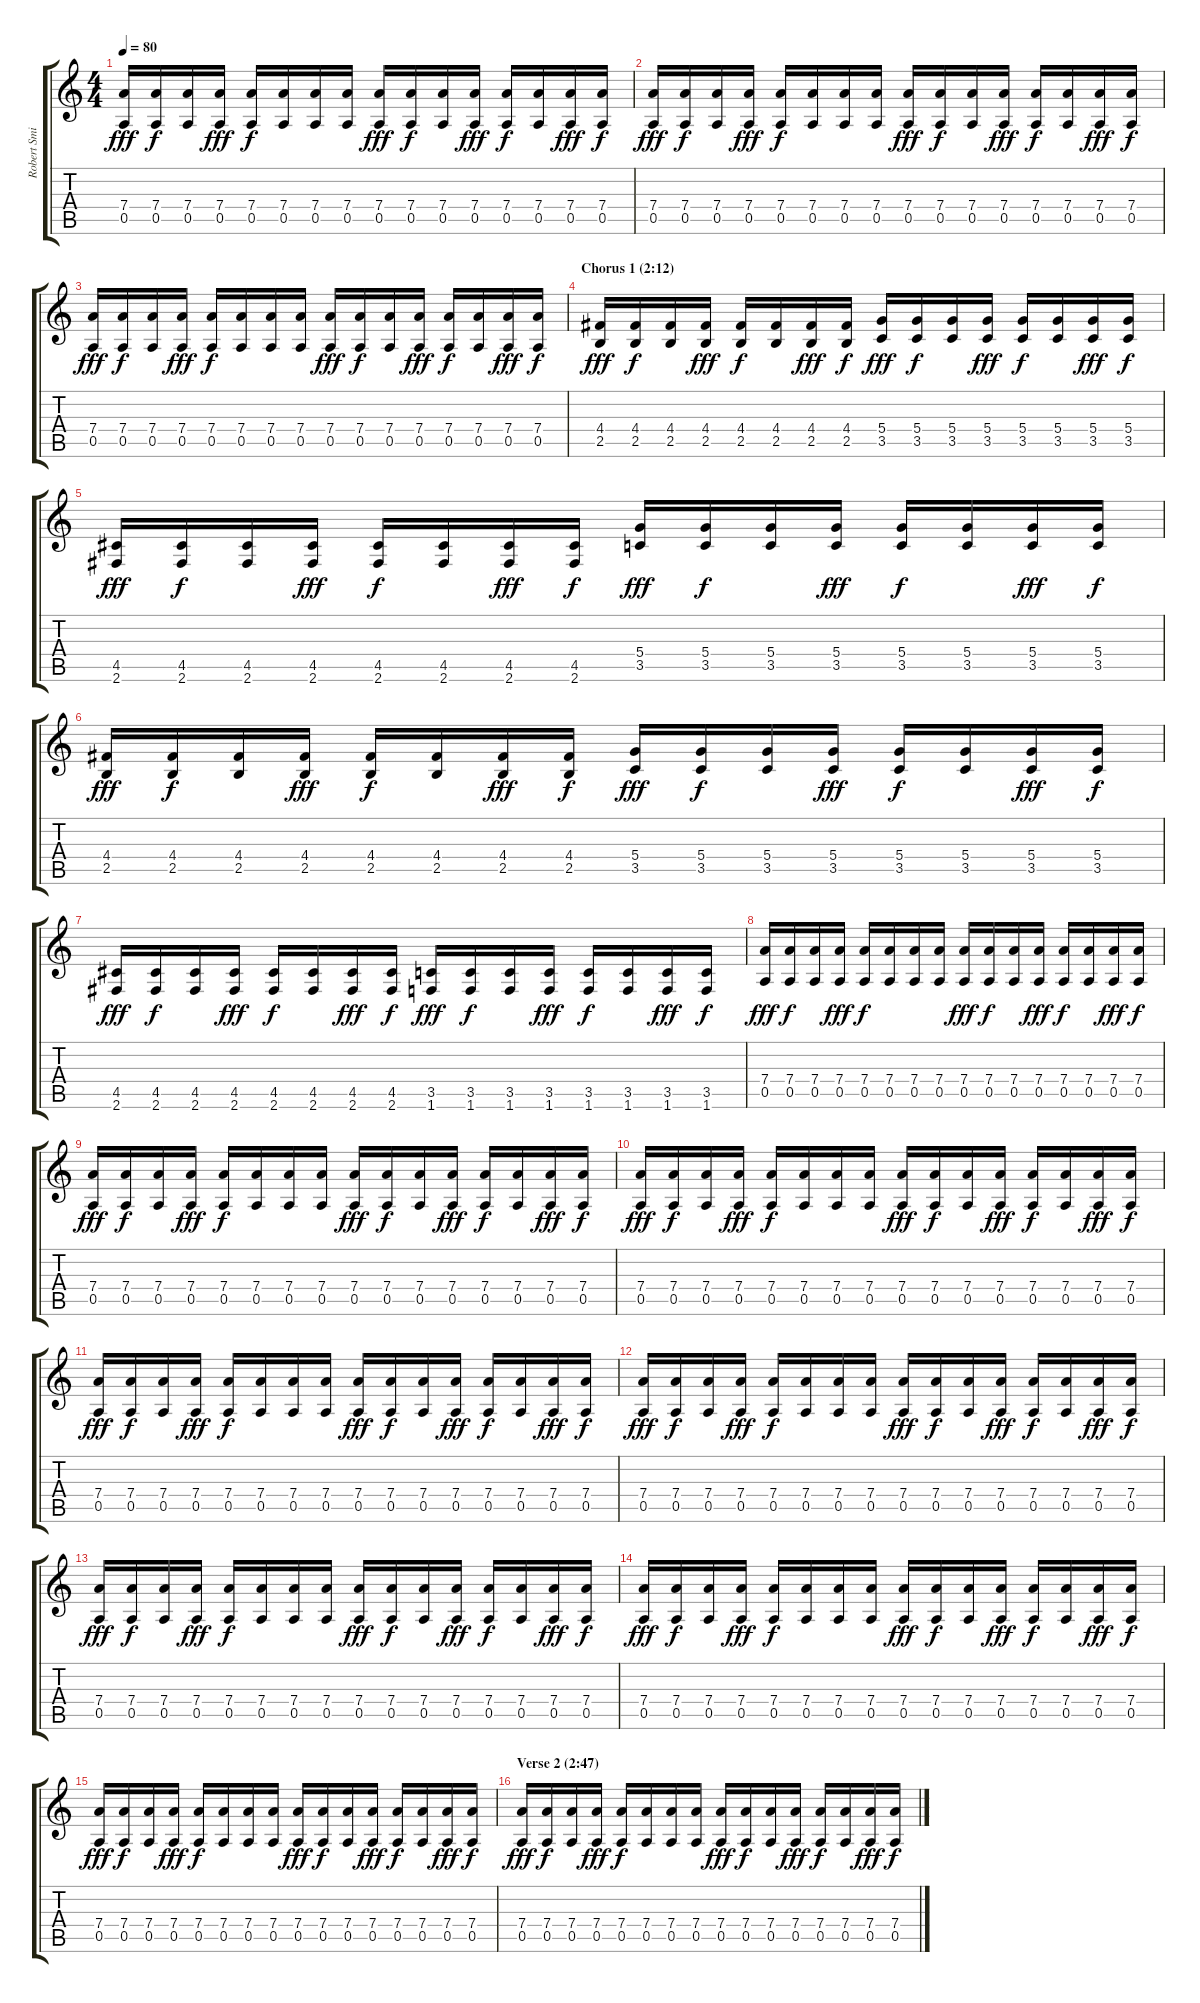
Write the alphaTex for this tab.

\track ("Robert Smith (guitar 2)" "Robert Smi") {instrument electricguitarmuted}
\staff {score tabs}
\tuning (E4 B3 G3 D3 A2 E2) {hide}
\ts (4 4)
\tempo 80
\clef g2
\ks c
(7.4 0.5).16{dy fff} (7.4 0.5).16{dy f} (7.4 0.5).16 (7.4 0.5).16{dy fff} (7.4 0.5).16{dy f} (7.4 0.5).16 (7.4 0.5).16 (7.4 0.5).16 (7.4 0.5).16{dy fff} (7.4 0.5).16{dy f} (7.4 0.5).16 (7.4 0.5).16{dy fff} (7.4 0.5).16{dy f} (7.4 0.5).16 (7.4 0.5).16{dy fff} (7.4 0.5).16{dy f} |
(7.4 0.5).16{dy fff} (7.4 0.5).16{dy f} (7.4 0.5).16 (7.4 0.5).16{dy fff} (7.4 0.5).16{dy f} (7.4 0.5).16 (7.4 0.5).16 (7.4 0.5).16 (7.4 0.5).16{dy fff} (7.4 0.5).16{dy f} (7.4 0.5).16 (7.4 0.5).16{dy fff} (7.4 0.5).16{dy f} (7.4 0.5).16 (7.4 0.5).16{dy fff} (7.4 0.5).16{dy f} |
(7.4 0.5).16{dy fff} (7.4 0.5).16{dy f} (7.4 0.5).16 (7.4 0.5).16{dy fff} (7.4 0.5).16{dy f} (7.4 0.5).16 (7.4 0.5).16 (7.4 0.5).16 (7.4 0.5).16{dy fff} (7.4 0.5).16{dy f} (7.4 0.5).16 (7.4 0.5).16{dy fff} (7.4 0.5).16{dy f} (7.4 0.5).16 (7.4 0.5).16{dy fff} (7.4 0.5).16{dy f} |
\section ("" "Chorus 1 (2:12)")
(4.4 2.5).16{dy fff} (4.4 2.5).16{dy f} (4.4 2.5).16 (4.4 2.5).16{dy fff} (4.4 2.5).16{dy f} (4.4 2.5).16 (4.4 2.5).16{dy fff} (4.4 2.5).16{dy f} (5.4 3.5).16{dy fff} (5.4 3.5).16{dy f} (5.4 3.5).16 (5.4 3.5).16{dy fff} (5.4 3.5).16{dy f} (5.4 3.5).16 (5.4 3.5).16{dy fff} (5.4 3.5).16{dy f} |
(4.5 2.6).16{dy fff} (4.5 2.6).16{dy f} (4.5 2.6).16 (4.5 2.6).16{dy fff} (4.5 2.6).16{dy f} (4.5 2.6).16 (4.5 2.6).16{dy fff} (4.5 2.6).16{dy f} (5.4 3.5).16{dy fff} (5.4 3.5).16{dy f} (5.4 3.5).16 (5.4 3.5).16{dy fff} (5.4 3.5).16{dy f} (5.4 3.5).16 (5.4 3.5).16{dy fff} (5.4 3.5).16{dy f} |
(4.4 2.5).16{dy fff} (4.4 2.5).16{dy f} (4.4 2.5).16 (4.4 2.5).16{dy fff} (4.4 2.5).16{dy f} (4.4 2.5).16 (4.4 2.5).16{dy fff} (4.4 2.5).16{dy f} (5.4 3.5).16{dy fff} (5.4 3.5).16{dy f} (5.4 3.5).16 (5.4 3.5).16{dy fff} (5.4 3.5).16{dy f} (5.4 3.5).16 (5.4 3.5).16{dy fff} (5.4 3.5).16{dy f} |
(4.5 2.6).16{dy fff} (4.5 2.6).16{dy f} (4.5 2.6).16 (4.5 2.6).16{dy fff} (4.5 2.6).16{dy f} (4.5 2.6).16 (4.5 2.6).16{dy fff} (4.5 2.6).16{dy f} (3.5 1.6).16{dy fff} (3.5 1.6).16{dy f} (3.5 1.6).16 (3.5 1.6).16{dy fff} (3.5 1.6).16{dy f} (3.5 1.6).16 (3.5 1.6).16{dy fff} (3.5 1.6).16{dy f} |
(7.4 0.5).16{dy fff} (7.4 0.5).16{dy f} (7.4 0.5).16 (7.4 0.5).16{dy fff} (7.4 0.5).16{dy f} (7.4 0.5).16 (7.4 0.5).16 (7.4 0.5).16 (7.4 0.5).16{dy fff} (7.4 0.5).16{dy f} (7.4 0.5).16 (7.4 0.5).16{dy fff} (7.4 0.5).16{dy f} (7.4 0.5).16 (7.4 0.5).16{dy fff} (7.4 0.5).16{dy f} |
(7.4 0.5).16{dy fff} (7.4 0.5).16{dy f} (7.4 0.5).16 (7.4 0.5).16{dy fff} (7.4 0.5).16{dy f} (7.4 0.5).16 (7.4 0.5).16 (7.4 0.5).16 (7.4 0.5).16{dy fff} (7.4 0.5).16{dy f} (7.4 0.5).16 (7.4 0.5).16{dy fff} (7.4 0.5).16{dy f} (7.4 0.5).16 (7.4 0.5).16{dy fff} (7.4 0.5).16{dy f} |
(7.4 0.5).16{dy fff} (7.4 0.5).16{dy f} (7.4 0.5).16 (7.4 0.5).16{dy fff} (7.4 0.5).16{dy f} (7.4 0.5).16 (7.4 0.5).16 (7.4 0.5).16 (7.4 0.5).16{dy fff} (7.4 0.5).16{dy f} (7.4 0.5).16 (7.4 0.5).16{dy fff} (7.4 0.5).16{dy f} (7.4 0.5).16 (7.4 0.5).16{dy fff} (7.4 0.5).16{dy f} |
(7.4 0.5).16{dy fff} (7.4 0.5).16{dy f} (7.4 0.5).16 (7.4 0.5).16{dy fff} (7.4 0.5).16{dy f} (7.4 0.5).16 (7.4 0.5).16 (7.4 0.5).16 (7.4 0.5).16{dy fff} (7.4 0.5).16{dy f} (7.4 0.5).16 (7.4 0.5).16{dy fff} (7.4 0.5).16{dy f} (7.4 0.5).16 (7.4 0.5).16{dy fff} (7.4 0.5).16{dy f} |
(7.4 0.5).16{dy fff} (7.4 0.5).16{dy f} (7.4 0.5).16 (7.4 0.5).16{dy fff} (7.4 0.5).16{dy f} (7.4 0.5).16 (7.4 0.5).16 (7.4 0.5).16 (7.4 0.5).16{dy fff} (7.4 0.5).16{dy f} (7.4 0.5).16 (7.4 0.5).16{dy fff} (7.4 0.5).16{dy f} (7.4 0.5).16 (7.4 0.5).16{dy fff} (7.4 0.5).16{dy f} |
(7.4 0.5).16{dy fff} (7.4 0.5).16{dy f} (7.4 0.5).16 (7.4 0.5).16{dy fff} (7.4 0.5).16{dy f} (7.4 0.5).16 (7.4 0.5).16 (7.4 0.5).16 (7.4 0.5).16{dy fff} (7.4 0.5).16{dy f} (7.4 0.5).16 (7.4 0.5).16{dy fff} (7.4 0.5).16{dy f} (7.4 0.5).16 (7.4 0.5).16{dy fff} (7.4 0.5).16{dy f} |
(7.4 0.5).16{dy fff} (7.4 0.5).16{dy f} (7.4 0.5).16 (7.4 0.5).16{dy fff} (7.4 0.5).16{dy f} (7.4 0.5).16 (7.4 0.5).16 (7.4 0.5).16 (7.4 0.5).16{dy fff} (7.4 0.5).16{dy f} (7.4 0.5).16 (7.4 0.5).16{dy fff} (7.4 0.5).16{dy f} (7.4 0.5).16 (7.4 0.5).16{dy fff} (7.4 0.5).16{dy f} |
(7.4 0.5).16{dy fff} (7.4 0.5).16{dy f} (7.4 0.5).16 (7.4 0.5).16{dy fff} (7.4 0.5).16{dy f} (7.4 0.5).16 (7.4 0.5).16 (7.4 0.5).16 (7.4 0.5).16{dy fff} (7.4 0.5).16{dy f} (7.4 0.5).16 (7.4 0.5).16{dy fff} (7.4 0.5).16{dy f} (7.4 0.5).16 (7.4 0.5).16{dy fff} (7.4 0.5).16{dy f} |
\section ("" "Verse 2 (2:47)")
(7.4 0.5).16{dy fff} (7.4 0.5).16{dy f} (7.4 0.5).16 (7.4 0.5).16{dy fff} (7.4 0.5).16{dy f} (7.4 0.5).16 (7.4 0.5).16 (7.4 0.5).16 (7.4 0.5).16{dy fff} (7.4 0.5).16{dy f} (7.4 0.5).16 (7.4 0.5).16{dy fff} (7.4 0.5).16{dy f} (7.4 0.5).16 (7.4 0.5).16{dy fff} (7.4 0.5).16{dy f}
